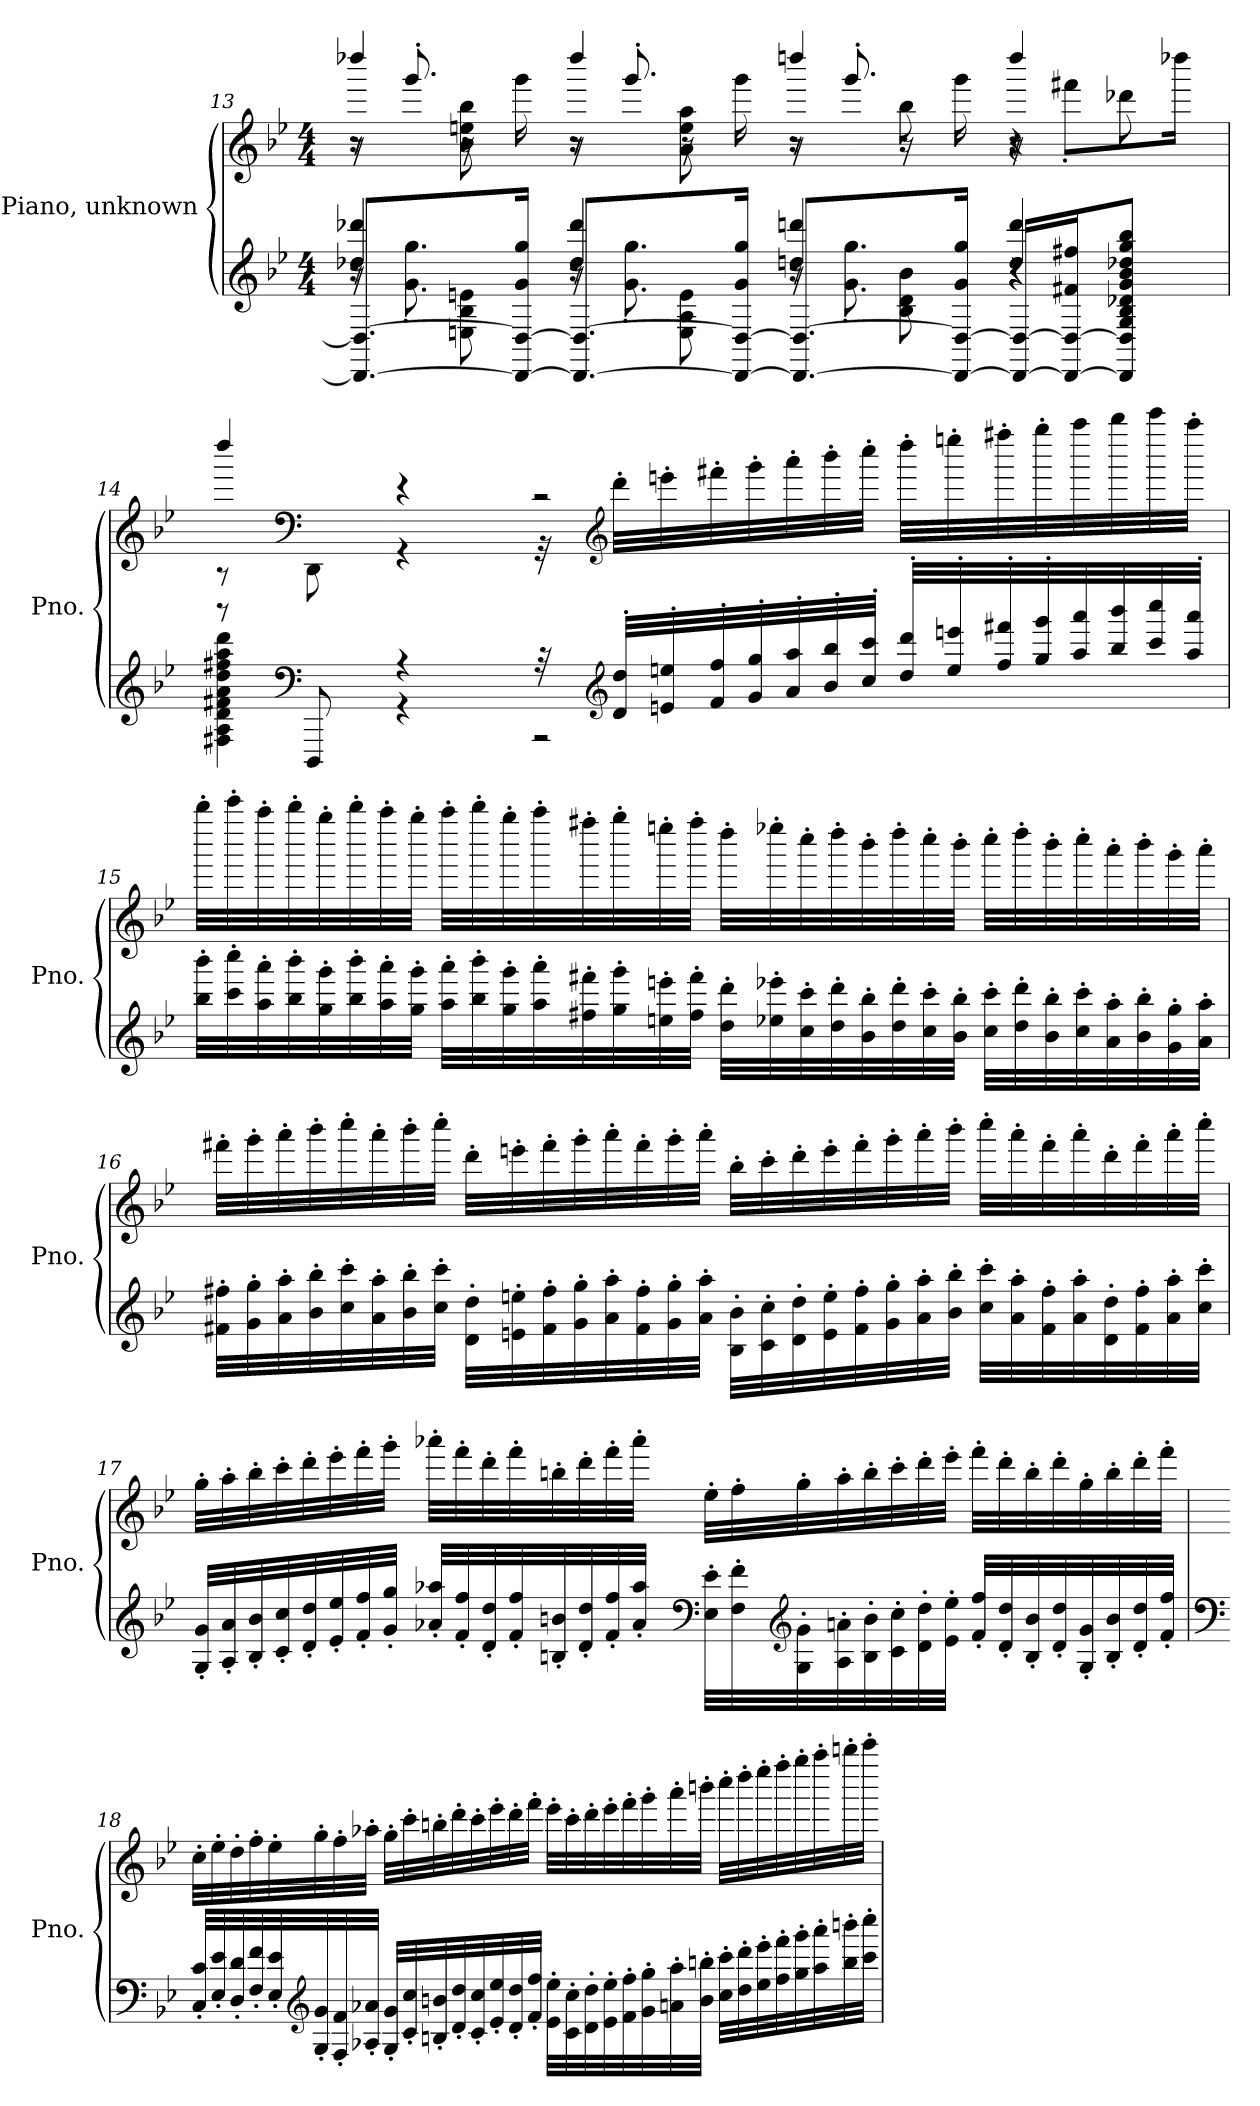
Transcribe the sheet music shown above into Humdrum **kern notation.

**kern	**kern
*part1	*part1
*staff2	*staff1
*I"Piano, unknown	*
*I'Pno.	*
!!LO:PB:g=z
*clefG2	*clefG2
*k[b-e-]	*k[b-e-]
*M4/4	*M4/4
=13	=13
*^	*^
*	*^	*	*^
*	*	*^	*	*	*^
4dd-X/ 4ddd-X/	16r	8.DD/_ 8.D/_L	8r	4dddd-X/	8r	16r	8r
.	8.g\' 8.gg\'	.	.	.	.	8.ggg'/	.
.	.	.	8En\ 8B-\ 8en\	.	16r	.	8b-\ 8een\ 8bb-\
.	.	16DD/_ 16D/_ 16g/ 16gg/Jk	.	.	16ggg\	.	.
4dd-/ 4ddd-/	16r	8.DD/_ 8.D/_L	8r	4dddd-/	8r	16r	8r
.	8.g\' 8.gg\'	.	.	.	.	8.ggg'/	.
.	.	.	8E\ 8A\ 8e\	.	16r	.	8a\ 8ee\ 8aa\
.	.	16DD/_ 16D/_ 16g/ 16gg/Jk	.	.	16ggg\	.	.
4ddn/ 4dddn/	16r	8.DD/_ 8.D/_L	8r	4ddddn/	8r	16r	8r
.	8.g\' 8.gg\'	.	.	.	.	8.ggg'/	.
.	.	.	8B-\ 8d\ 8b-\	.	16r	.	8bb-\
.	.	16DD/_ 16D/_ 16g/ 16gg/Jk	.	.	16ggg\	.	.
4dd/ 4ddd/	4r	16DD/_ 16D/_LL	4r	4dddd/	16r	4r	8r
.	.	16DD/_ 16D/_ 16f#X/ 16ff#X/J	.	.	8fff#X'\L	.	.
.	.	8DD/] 8D/] 8G/ 8B-/ 8d-X/ 8g/ 8b-/ 8dd-X/ 8gg/ 8bb-/J	.	.	.	.	8ddd-X\
.	.	.	.	.	16dddd-X\Jk	.	.
*	*v	*v	*v	*	*	*	*
*	*	*	*v	*v	*v
!!LO:LB:g=z
=14	=14	=14	=14
8r	4F#X\ 4A\ 4d\ 4f#X\ 4a\ 4dd\ 4ff#X\ 4aa\ 4ddd\	4dddd/	8r
*clefF4	*	*clefF4	*
8DDD/	.	.	8DD\
4r	4r	4r	4r
32r	2r	2r	32r
*clefG2	*	*clefG2	*
32d/' 32dd/'LLL	.	.	32ddd'\LLL
32en/' 32een/'	.	.	32eeen'\
32f#/' 32ff#/'	.	.	32fff#X'\
32g/' 32gg/'	.	.	32ggg'\
32a/' 32aa/'	.	.	32aaa'\
32b-/' 32bb-/'	.	.	32bbb-'\
32cc/' 32ccc/'JJJ	.	.	32cccc'\JJJ
32dd/' 32ddd/'LLL	.	.	32dddd'\LLL
32ee/' 32eeen/'	.	.	32eeeen'\
32ff#/' 32fff#X/'	.	.	32ffff#X'\
32gg/' 32ggg/'	.	.	32gggg'\
32aa/ 32aaa/	.	.	32aaaa\
32bb-/ 32bbb-/	.	.	32bbbb-\
32ccc/ 32cccc/	.	.	32ccccc\
32aa/' 32aaa/'JJJ	.	.	32aaaa'\JJJ
*v	*v	*	*
*	*v	*v
!!LO:LB:g=z
=15	=15
32bb-\' 32bbb-\'LLL	32bbbb-'\LLL
32ccc\' 32cccc\'	32ccccc'\
32aa\' 32aaa\'	32aaaa'\
32bb-\' 32bbb-\'	32bbbb-'\
32gg\' 32ggg\'	32gggg'\
32bb-\' 32bbb-\'	32bbbb-'\
32aa\' 32aaa\'	32aaaa'\
32gg\' 32ggg\'JJJ	32gggg'\JJJ
32aa\' 32aaa\'LLL	32aaaa'\LLL
32bb-\' 32bbb-\'	32bbbb-'\
32gg\' 32ggg\'	32gggg'\
32aa\' 32aaa\'	32aaaa'\
32ff#X\' 32fff#X\'	32ffff#X'\
32gg\' 32ggg\'	32gggg'\
32een\' 32eeen\'	32eeeen'\
32ff#\' 32fff#\'JJJ	32ffff#'\JJJ
32dd\' 32ddd\'LLL	32dddd'\LLL
32ee-X\' 32eee-X\'	32eeee-X'\
32cc\' 32ccc\'	32cccc'\
32dd\' 32ddd\'	32dddd'\
32b-\' 32bb-\'	32bbb-'\
32dd\' 32ddd\'	32dddd'\
32cc\' 32ccc\'	32cccc'\
32b-\' 32bb-\'JJJ	32bbb-'\JJJ
32cc\' 32ccc\'LLL	32cccc'\LLL
32dd\' 32ddd\'	32dddd'\
32b-\' 32bb-\'	32bbb-'\
32cc\' 32ccc\'	32cccc'\
32a\' 32aa\'	32aaa'\
32b-\' 32bb-\'	32bbb-'\
32g\' 32gg\'	32ggg'\
32a\' 32aa\'JJJ	32aaa'\JJJ
!!LO:LB:g=z
=16	=16
32f#X\' 32ff#X\'LLL	32fff#X'\LLL
32g\' 32gg\'	32ggg'\
32a\' 32aa\'	32aaa'\
32b-\' 32bb-\'	32bbb-'\
32cc\' 32ccc\'	32cccc'\
32a\' 32aa\'	32aaa'\
32b-\' 32bb-\'	32bbb-'\
32cc\' 32ccc\'JJJ	32cccc'\JJJ
32d\' 32dd\'LLL	32ddd'\LLL
32en\' 32een\'	32eeen'\
32f#\' 32ff#\'	32fff#'\
32g\' 32gg\'	32ggg'\
32a\' 32aa\'	32aaa'\
32f#\' 32ff#\'	32fff#'\
32g\' 32gg\'	32ggg'\
32a\' 32aa\'JJJ	32aaa'\JJJ
32B-\' 32b-\'LLL	32bb-'\LLL
32c\' 32cc\'	32ccc'\
32d\' 32dd\'	32ddd'\
32e\' 32ee\'	32eee'\
32f#\' 32ff#\'	32fff#'\
32g\' 32gg\'	32ggg'\
32a\' 32aa\'	32aaa'\
32b-\' 32bb-\'JJJ	32bbb-'\JJJ
32cc\' 32ccc\'LLL	32cccc'\LLL
32a\' 32aa\'	32aaa'\
32f#\' 32ff#\'	32fff#'\
32a\' 32aa\'	32aaa'\
32d\' 32dd\'	32ddd'\
32f#\' 32ff#\'	32fff#'\
32a\' 32aa\'	32aaa'\
32cc\' 32ccc\'JJJ	32cccc'\JJJ
!!LO:LB:g=z
=17	=17
32G/' 32g/'LLL	32gg'\LLL
32A/' 32a/'	32aa'\
32B-/' 32b-/'	32bb-'\
32c/' 32cc/'	32ccc'\
32d/' 32dd/'	32ddd'\
32e-/' 32ee-/'	32eee-'\
32f/' 32ff/'	32fff'\
32g/' 32gg/'JJJ	32ggg'\JJJ
32a-X/' 32aa-X/'LLL	32aaa-X'\LLL
32f/' 32ff/'	32fff'\
32d/' 32dd/'	32ddd'\
32f/' 32ff/'	32fff'\
32Bn/' 32bn/'	32bbn'\
32d/' 32dd/'	32ddd'\
32f/' 32ff/'	32fff'\
32a-/' 32aa-/'JJJ	32aaa-'\JJJ
*clefF4	*
32E-\' 32e-\'LLL	32ee-'\LLL
32F\' 32f\'	32ff'\
*clefG2	*
32G\' 32g\'	32gg'\
32A\' 32an\'	32aa'\
32B\' 32b\'	32bb'\
32c\' 32cc\'	32ccc'\
32d\' 32dd\'	32ddd'\
32e-\' 32ee-\'JJJ	32eee-'\JJJ
32f/' 32ff/'LLL	32fff'\LLL
32d/' 32dd/'	32ddd'\
32B/' 32b/'	32bb'\
32d/' 32dd/'	32ddd'\
32G/' 32g/'	32gg'\
32B/' 32b/'	32bb'\
32d/' 32dd/'	32ddd'\
32f/' 32ff/'JJJ	32fff'\JJJ
!!LO:LB:g=z
=18	=18
*clefF4	*
32C/' 32c/'LLL	32cc'\LLL
32E-/' 32e-/'	32ee-'\
32D/' 32d/'	32dd'\
32F/' 32f/'	32ff'\
32E-/' 32e-/'	32ee-'\
*clefG2	*
32G/' 32g/'	32gg'\
32F/' 32f/'	32ff'\
32A-X/' 32a-X/'JJJ	32aa-X'\JJJ
32G/' 32g/'LLL	32gg'\LLL
32c/' 32cc/'	32ccc'\
32Bn/' 32bn/'	32bbn'\
32d/' 32dd/'	32ddd'\
32c/' 32cc/'	32ccc'\
32e-/' 32ee-/'	32eee-'\
32d/' 32dd/'	32ddd'\
32f/' 32ff/'JJJ	32fff'\JJJ
32e-\' 32ee-\'LLL	32eee-'\LLL
32c\' 32cc\'	32ccc'\
32d\' 32dd\'	32ddd'\
32e-\' 32ee-\'	32eee-'\
32f\' 32ff\'	32fff'\
32g\' 32gg\'	32ggg'\
32an\' 32aa\'	32aaa'\
32b\' 32bbn\'JJJ	32bbbn'\JJJ
32cc\' 32ccc\'LLL	32cccc'\LLL
32dd\' 32ddd\'	32dddd'\
32ee-\' 32eee-\'	32eeee-'\
32ff\' 32fff\'	32ffff'\
32gg\' 32ggg\'	32gggg'\
32aa\' 32aaa\'	32aaaa'\
32bb\' 32bbbn\'	32bbbbn'\
32ccc\' 32cccc\'JJJ	32ccccc'\JJJ
=	=
*-	*-
